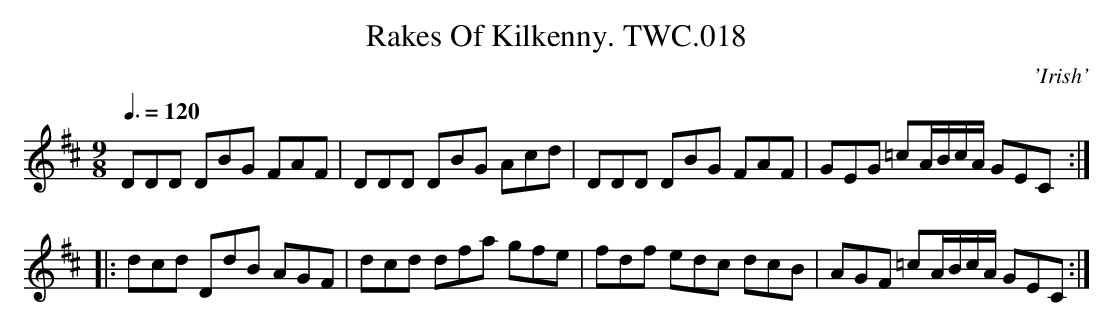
X:1
T:Rakes Of Kilkenny. TWC.018
M:9/8
L:1/8
Q:3/8=120
C:'Irish'
K:D
DDD DBG FAF|DDD DBG Acd|DDD DBG FAF|GEG =cA/B/c/A/ GEC:|
|:dcd DdB AGF|dcd dfa gfe|fdf edc dcB|AGF =cA/B/c/A/ GEC:|
